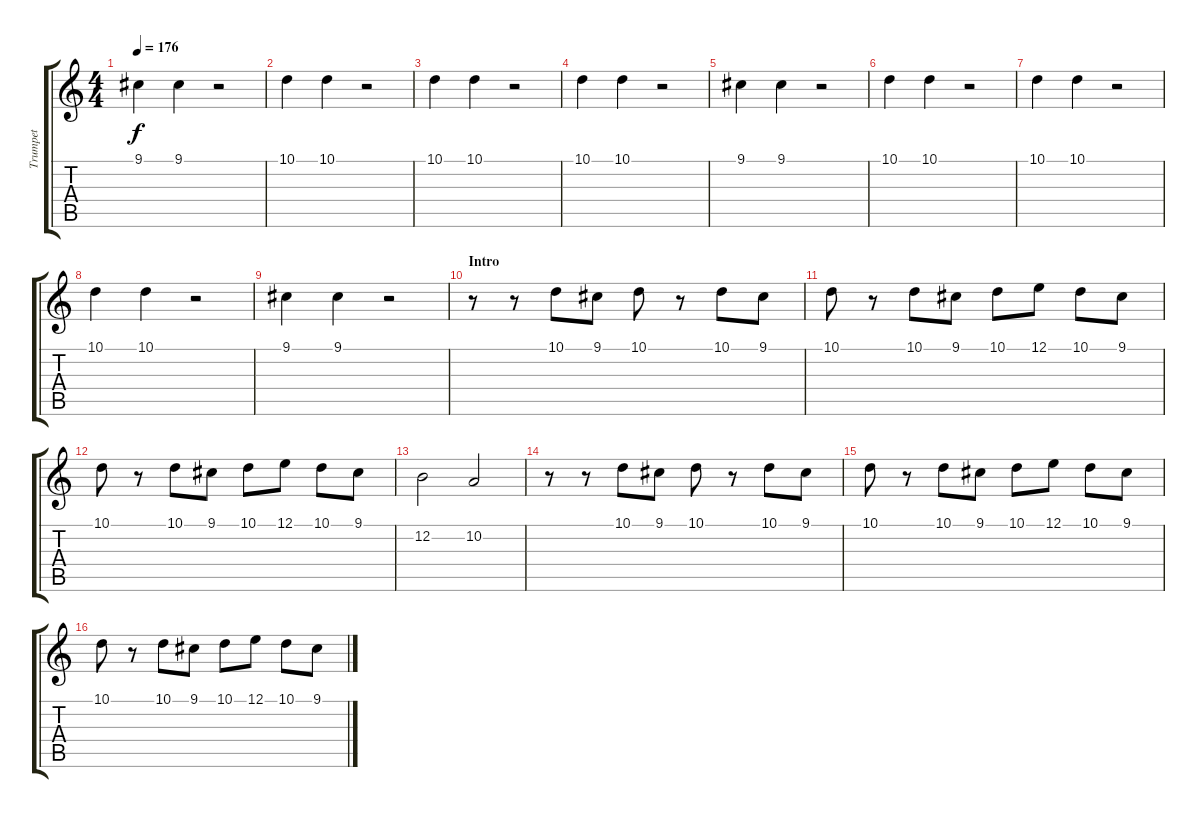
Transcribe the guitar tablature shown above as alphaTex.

\track ("Trumpet" "Trumpet") {instrument trumpet}
\staff {score tabs}
\tuning (E4 B3 G3 D3 A2 E2) {hide}
\ts (4 4)
\tempo 176
\clef g2
\ks c
9.1.4{dy f} 9.1.4 r.2 |
10.1.4 10.1.4 r.2 |
10.1.4 10.1.4 r.2 |
10.1.4 10.1.4 r.2 |
9.1.4 9.1.4 r.2 |
10.1.4 10.1.4 r.2 |
10.1.4 10.1.4 r.2 |
10.1.4 10.1.4 r.2 |
9.1.4 9.1.4 r.2 |
\section ("" "Intro")
r.8 r.8 10.1.8 9.1.8 10.1.8 r.8 10.1.8 9.1.8 |
10.1.8 r.8 10.1.8 9.1.8 10.1.8 12.1.8 10.1.8 9.1.8 |
10.1.8 r.8 10.1.8 9.1.8 10.1.8 12.1.8 10.1.8 9.1.8 |
12.2.2 10.2.2 |
r.8 r.8 10.1.8 9.1.8 10.1.8 r.8 10.1.8 9.1.8 |
10.1.8 r.8 10.1.8 9.1.8 10.1.8 12.1.8 10.1.8 9.1.8 |
10.1.8 r.8 10.1.8 9.1.8 10.1.8 12.1.8 10.1.8 9.1.8
